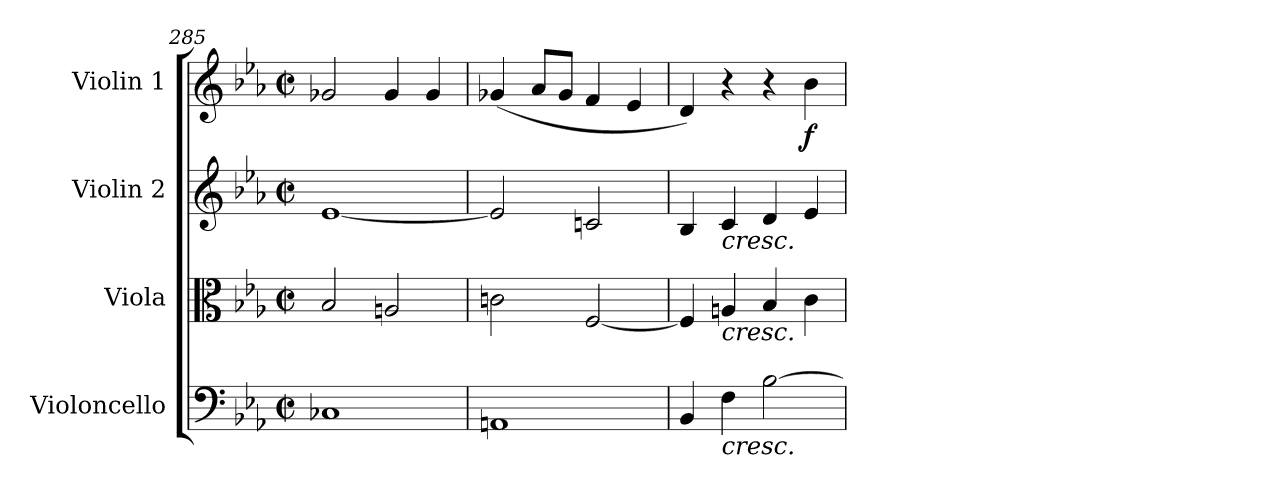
**kern	**kern	**kern	**kern	**dynam
*part4	*part3	*part2	*part1	*part1
*staff4	*staff3	*staff2	*staff1	*staff1
*I"Violoncello	*I"Viola	*I"Violin 2	*I"Violin 1	*
*I'Vc	*I'Vla	*I'Vln	*I'Vln	*
*clefF4	*clefC3	*clefG2	*clefG2	*
*k[b-e-a-]	*k[b-e-a-]	*k[b-e-a-]	*k[b-e-a-]	*
*M2/2	*M2/2	*M2/2	*M2/2	*
*met(c|)	*met(c|)	*met(c|)	*met(c|)	*
=285	=285	=285	=285	=285
1C-X	2B-/	[1e-	2g-X/	.
.	2An/	.	4g-/	.
.	.	.	4g-/	.
=286	=286	=286	=286	=286
1AAn	2cn\	2e-/]	(4g-X/	.
.	.	.	8a-/L	.
.	.	.	8g-/J	.
.	[2F/	2cn/	4f/	.
.	.	.	4e-/	.
=287	=287	=287	=287	=287
4BB-/	4F/]	4B-/	4d/)	.
!	!	!LO:TX:b:i:t=cresc.	!	!
!	!LO:TX:b:i:t=cresc.	!	!	!
!LO:TX:b:i:t=cresc.	!	!	!	!
4F\	4An/	4c/	4r	.
[2B-\	4B-/	4d/	4r	.
!	!	!	!	!LO:DY:b
.	4c\	4e-/	4b-\	f
=	=	=	=	=
*-	*-	*-	*-	*-
